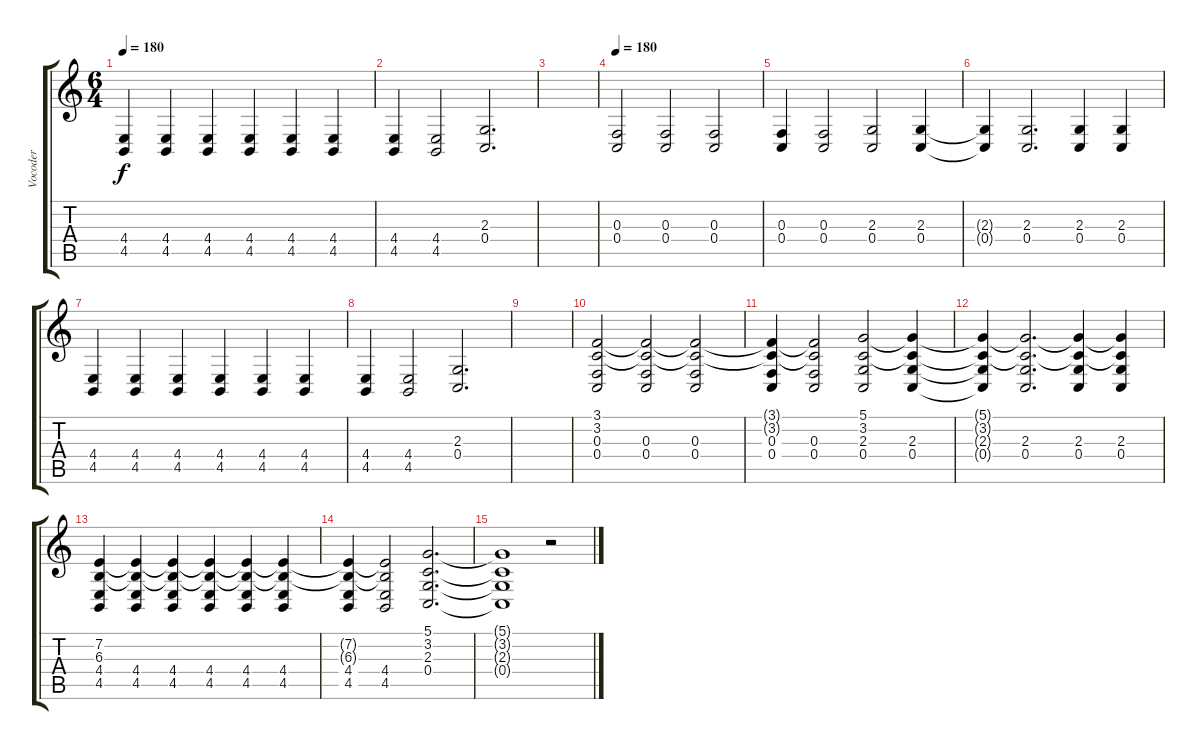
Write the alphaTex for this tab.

\track ("Vocoder" "Vocoder") {instrument pad1newage}
\staff {score tabs}
\tuning (D4 A3 F3 C3 G2 C2) {hide}
\ts (6 4)
\tempo 180
\clef g2
\ks c
(4.4 4.5).4{dy f} (4.4 4.5).4 (4.4 4.5).4 (4.4 4.5).4 (4.4 4.5).4 (4.4 4.5).4 |
(4.4 4.5).4 (4.4 4.5).2 (2.3 0.4).2{d} |
|
\tempo 180
(0.3 0.4).2 (0.3 0.4).2 (0.3 0.4).2 |
(0.3 0.4).4 (0.3 0.4).2 (2.3 0.4).2 (2.3 0.4).4 |
(2.3{t} 0.4{t}).4 (2.3 0.4).2{d} (2.3 0.4).4 (2.3 0.4).4 |
(4.4 4.5).4 (4.4 4.5).4 (4.4 4.5).4 (4.4 4.5).4 (4.4 4.5).4 (4.4 4.5).4 |
(4.4 4.5).4 (4.4 4.5).2 (2.3 0.4).2{d} |
|
(3.1 3.2 0.3 0.4).2 (3.1{t} 3.2{t} 0.3 0.4).2 (3.1{t} 3.2{t} 0.3 0.4).2 |
(3.1{t} 3.2{t} 0.3 0.4).4 (3.1{t} 3.2{t} 0.3 0.4).2 (5.1 3.2 2.3 0.4).2 (5.1{t} 3.2{t} 2.3 0.4).4 |
(5.1{t} 3.2{t} 2.3{t} 0.4{t}).4 (5.1{t} 3.2{t} 2.3 0.4).2{d} (5.1{t} 3.2{t} 2.3 0.4).4 (5.1{t} 3.2{t} 2.3 0.4).4 |
(7.2 6.3 4.4 4.5).4 (7.2{t} 6.3{t} 4.4 4.5).4 (7.2{t} 6.3{t} 4.4 4.5).4 (7.2{t} 6.3{t} 4.4 4.5).4 (7.2{t} 6.3{t} 4.4 4.5).4 (7.2{t} 6.3{t} 4.4 4.5).4 |
(7.2{t} 6.3{t} 4.4 4.5).4 (7.2{t} 6.3{t} 4.4 4.5).2 (5.1 3.2 2.3 0.4).2{d} |
(5.1{t} 3.2{t} 2.3{t} 0.4{t}).1 r.2
